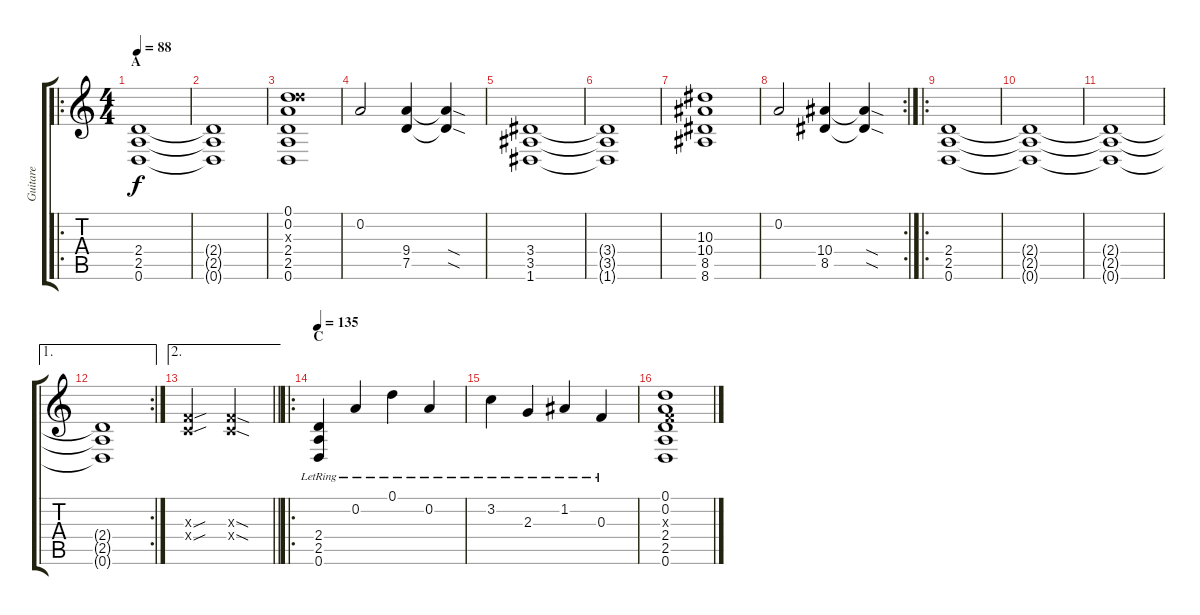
\track ("Guitare" "Guitare") {instrument overdrivenguitar}
\staff {score tabs}
\tuning (D4 A3 F3 C3 G2 D2) {hide}
\ro
\ts (4 4)
\section ("" "A")
\tempo 88
\clef g2
\ks c
(2.4 2.5 0.6).1{dy f} |
(2.4{t} 2.5{t} 0.6{t}).1 |
(0.1 0.2 9.3{x} 2.4 2.5 0.6).1 |
0.2.2 (9.4 7.5).4 (9.4{sod t} 7.5{sod t}).4 |
(3.4 3.5 1.6).1 |
(3.4{t} 3.5{t} 1.6{t}).1 |
(10.3 10.4 8.5 8.6).1 |
\rc 2
0.2.2 (10.4 8.5).4 (10.4{sod t} 8.5{sod t}).4 |
\ro
(2.4 2.5 0.6).1 |
(2.4{t} 2.5{t} 0.6{t}).1 |
(2.4{t} 2.5{t} 0.6{t}).1 |
\ae 1
\rc 2
(2.4{t} 2.5{t} 0.6{t}).1 |
\ae 2
\barLineRight lightlight
(0.3{sou x} 0.4{sou x}).2 (0.3{sod x} 0.4{sod x}).2 |
\ro
\section ("" "C")
\tempo 135
(2.4{lr} 2.5{lr} 0.6{lr}).4 0.2{lr}.4 0.1{lr}.4 0.2{lr}.4 |
3.2{lr}.4 2.3{lr}.4 1.2{lr}.4 0.3{lr}.4 |
(0.1 0.2 0.3{x} 2.4 2.5 0.6).1
